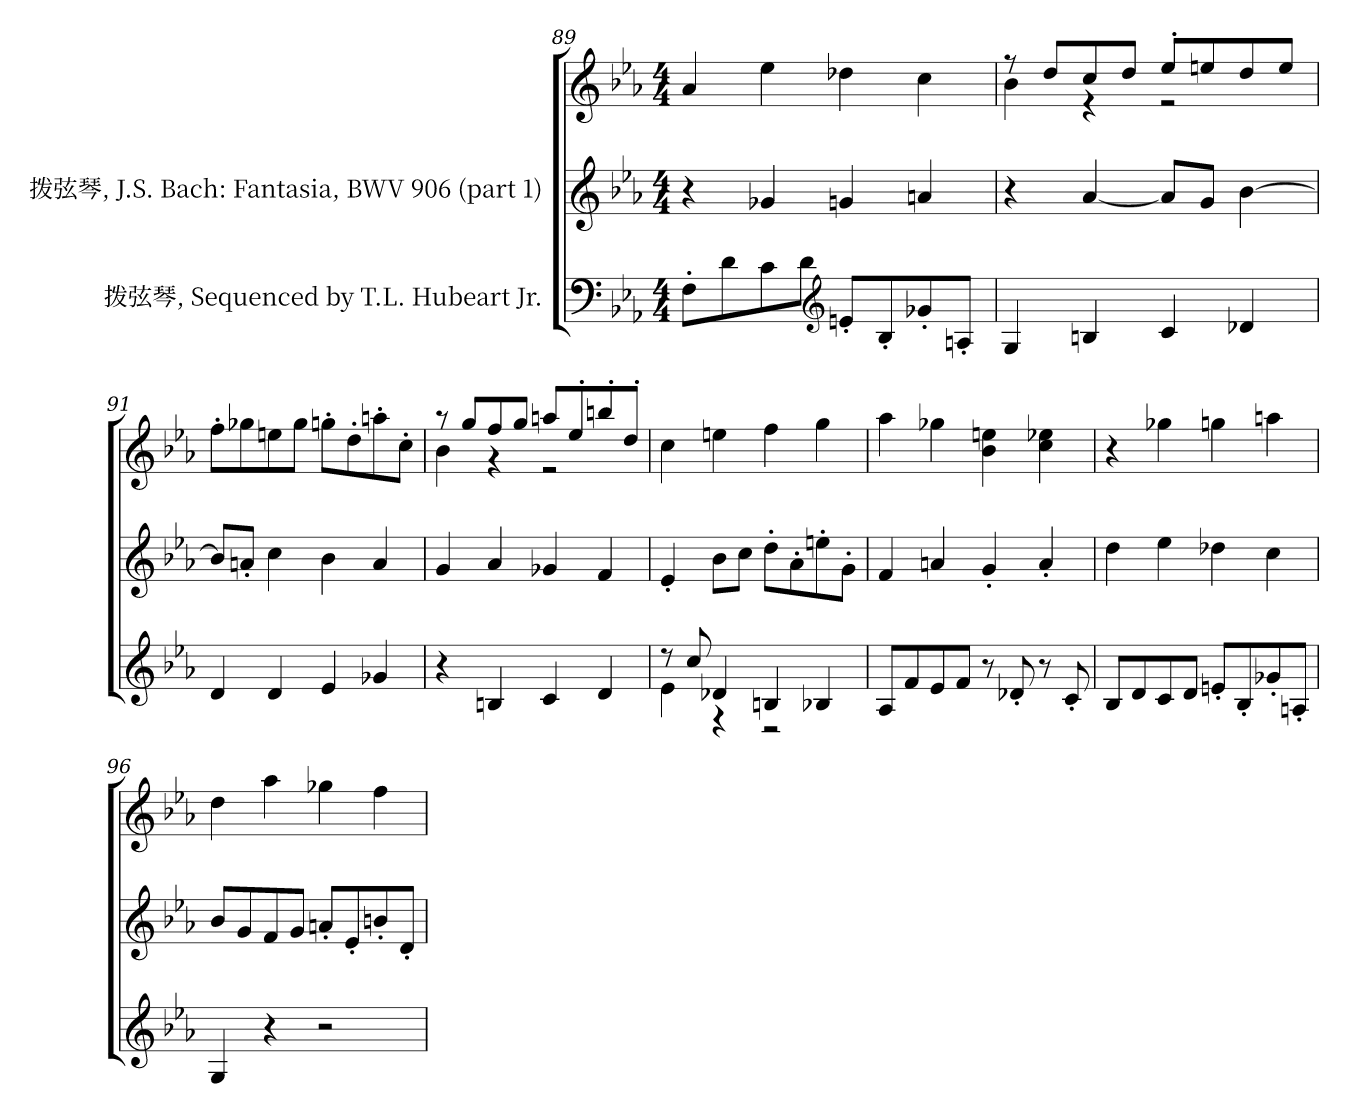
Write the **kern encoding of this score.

**kern	**kern	**kern
*part2	*part1	*part1
*staff3	*staff2	*staff1
*I"拨弦琴, Sequenced by T.L. Hubeart Jr.	*I"拨弦琴, J.S. Bach: Fantasia, BWV 906 (part 1)	*
*clefF4	*clefG2	*clefG2
*k[b-e-a-]	*k[b-e-a-]	*k[b-e-a-]
*M4/4	*M4/4	*M4/4
=89	=89	=89
8F'\L	4r	4a-/
8d\	.	.
8c\	4g-X/	4ee-\
8d\J	.	.
*clefG2	*	*
8en'/L	4gn/	4dd-X\
8B-'/	.	.
8g-X'/	4an/	4cc\
8An'/J	.	.
!!LO:LB:g=z
=90	=90	=90
*	*	*^
4G/	4r	8r	4b-\
.	.	8dd/L	.
4Bn/	[4a-/	8cc/	4r
.	.	8dd/J	.
4c/	8a-/L]	8ee-'/L	2r
.	8g/J	8een/	.
4d-X/	[4b-\	8dd/	.
.	.	8ee/J	.
*	*	*v	*v
=91	=91	=91
4d/	8b-/L]	8ff'\L
.	8an'/J	8gg-X\
4d/	4cc\	8een\
.	.	8gg-\J
4e-/	4b-\	8ggn'\L
.	.	8dd'\
4g-X/	4a/	8aan'\
.	.	8cc'\J
=92	=92	=92
*	*	*^
4r	4g/	8r	4b-\
.	.	8gg/L	.
4Bn/	4a-/	8ff/	4r
.	.	8gg/J	.
4c/	4g-X/	8aan/L	2r
.	.	8ee-'/	.
4d/	4f/	8bbn'/	.
.	.	8dd'/J	.
*	*	*v	*v
=93	=93	=93
*^	*	*
8r	4e-\	4e-'/	4cc\
8cc/	.	.	.
4d-X/	4r	8b-\L	4een\
.	.	8cc\J	.
4Bn/	2r	8dd'\L	4ff\
.	.	8a-'\	.
4B-X/	.	8een'\	4gg\
.	.	8g'\J	.
*v	*v	*	*
!!LO:LB:g=z
=94	=94	=94
8A-/L	4f/	4aa-\
8f/	.	.
8e-/	4an/	4gg-X\
8f/J	.	.
8r	4g'/	4b-\ 4een\
8d-X'/	.	.
8r	4a'/	4cc\ 4ee-X\
8c'/	.	.
=95	=95	=95
8B-/L	4dd\	4r
8d/	.	.
8c/	4ee-\	4gg-X\
8d/J	.	.
8en'/L	4dd-X\	4ggn\
8B-'/	.	.
8g-X'/	4cc\	4aan\
8An'/J	.	.
=96	=96	=96
4G/	8b-/L	4dd\
.	8g/	.
4r	8f/	4aa-\
.	8g/J	.
2r	8an'/L	4gg-X\
.	8e-'/	.
.	8bn'/	4ff\
.	8d'/J	.
=	=	=
*-	*-	*-
